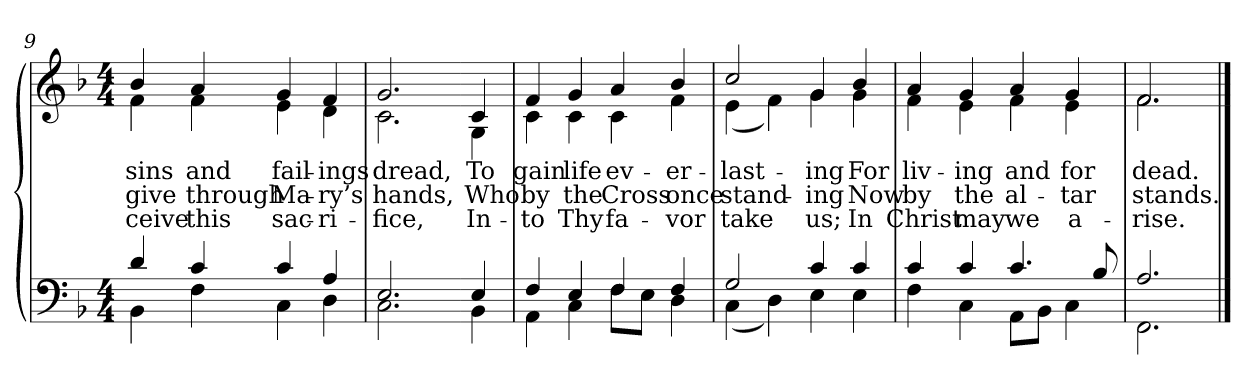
**kern	**kern	**text	**text	**text
*part2	*part1	*part1	*part1	*part1
*staff2	*staff1	*staff1	*staff1	*staff1
*clefF4	*clefG2	*	*	*
*k[b-]	*k[b-]	*	*	*
*F:	*F:	*	*	*
*M4/4	*M4/4	*	*	*
=9	=9	=9	=9	=9
*^	*	*	*	*
!	!	!	!LO:LY:b:color=#000000	!LO:LY:b:color=#000000	!LO:LY:b:color=#000000
*	*	*^	*	*	*
4di/	4BB-i\	4b-i/	4fi\	sins	give	-ceive
!	!	!	!	!LO:LY:b:color=#000000	!LO:LY:b:color=#000000	!LO:LY:b:color=#000000
4ci/	4Fi\	4ai/	4fi\	and	through	this
!	!	!	!	!LO:LY:b:color=#000000	!LO:LY:b:color=#000000	!LO:LY:b:color=#000000
4ci/	4Ci\	4gi/	4ei\	fail-	Ma-	sac-
!	!	!	!	!LO:LY:b:color=#000000	!LO:LY:b:color=#000000	!LO:LY:b:color=#000000
4Ai/	4Di\	4fi/	4di\	-ings	-ry’s	-ri-
=10	=10	=10	=10	=10	=10	=10
!	!	!	!	!LO:LY:b:color=#000000	!LO:LY:b:color=#000000	!LO:LY:b:color=#000000
2.Ei/	2.Ci\	2.gi/	2.ci\	dread,	hands,	-fice,
!!LO:LB:g=z	!!
=11-	=11-	=11-	=11-	=11-	=11-	=11-
!	!	!	!	!LO:LY:b:color=#000000	!LO:LY:b:color=#000000	!LO:LY:b:color=#000000
4Ei/	4BB-i\	4ci/	4Gi\	To	Who	In-
=12	=12	=12	=12	=12	=12	=12
!	!	!	!	!LO:LY:b:color=#000000	!LO:LY:b:color=#000000	!LO:LY:b:color=#000000
4Fi/	4AAi\	4fi/	4ci\	gain	by	-to
!	!	!	!	!LO:LY:b:color=#000000	!LO:LY:b:color=#000000	!LO:LY:b:color=#000000
4Ei/	4Ci\	4gi/	4ci\	life	the	Thy
!	!	!	!	!LO:LY:b:color=#000000	!LO:LY:b:color=#000000	!LO:LY:b:color=#000000
4Fi/	8Fi\L	4ai/	4ci\	ev-	Cross	fa-
.	8Ei\J	.	.	.	.	.
!	!	!	!	!LO:LY:b:color=#000000	!LO:LY:b:color=#000000	!LO:LY:b:color=#000000
4Fi/	4Di\	4b-i/	4fi\	-er-	once	-vor
=13	=13	=13	=13	=13	=13	=13
!	!	!	!	!LO:LY:b:color=#000000	!LO:LY:b:color=#000000	!LO:LY:b:color=#000000
2Gi/	(4Ci\	2cci/	(4ei\	-last-	stand-	take
.	4Di\)	.	4fi\)	.	.	.
!	!	!	!	!LO:LY:b:color=#000000	!LO:LY:b:color=#000000	!LO:LY:b:color=#000000
4ci/	4Ei\	4gi/	4gi\	-ing	-ing	us;
!	!	!	!	!LO:LY:b:color=#000000	!LO:LY:b:color=#000000	!LO:LY:b:color=#000000
4ci/	4Ei\	4b-i/	4gi\	For	Now	In
=14	=14	=14	=14	=14	=14	=14
!	!	!	!	!LO:LY:b:color=#000000	!LO:LY:b:color=#000000	!LO:LY:b:color=#000000
4ci/	4Fi\	4ai/	4fi\	liv-	by	Christ
!	!	!	!	!LO:LY:b:color=#000000	!LO:LY:b:color=#000000	!LO:LY:b:color=#000000
4ci/	4Ci\	4gi/	4ei\	-ing	the	may
!	!	!	!	!LO:LY:b:color=#000000	!LO:LY:b:color=#000000	!LO:LY:b:color=#000000
4.ci/	8AAi\L	4ai/	4fi\	and	al-	we
.	8BB-i\J	.	.	.	.	.
!	!	!	!	!LO:LY:b:color=#000000	!LO:LY:b:color=#000000	!LO:LY:b:color=#000000
.	4Ci\	4gi/	4ei\	for	-tar	a-
8B-i/	.	.	.	.	.	.
=15	=15	=15	=15	=15	=15	=15
!	!	!	!	!LO:LY:b:color=#000000	!LO:LY:b:color=#000000	!LO:LY:b:color=#000000
2.Ai/	2.FFi\	2.fi/	2.fi\	dead.	stands.	-rise.
*v	*v	*	*	*	*	*
*	*v	*v	*	*	*
==	==	==	==	==
*-	*-	*-	*-	*-
